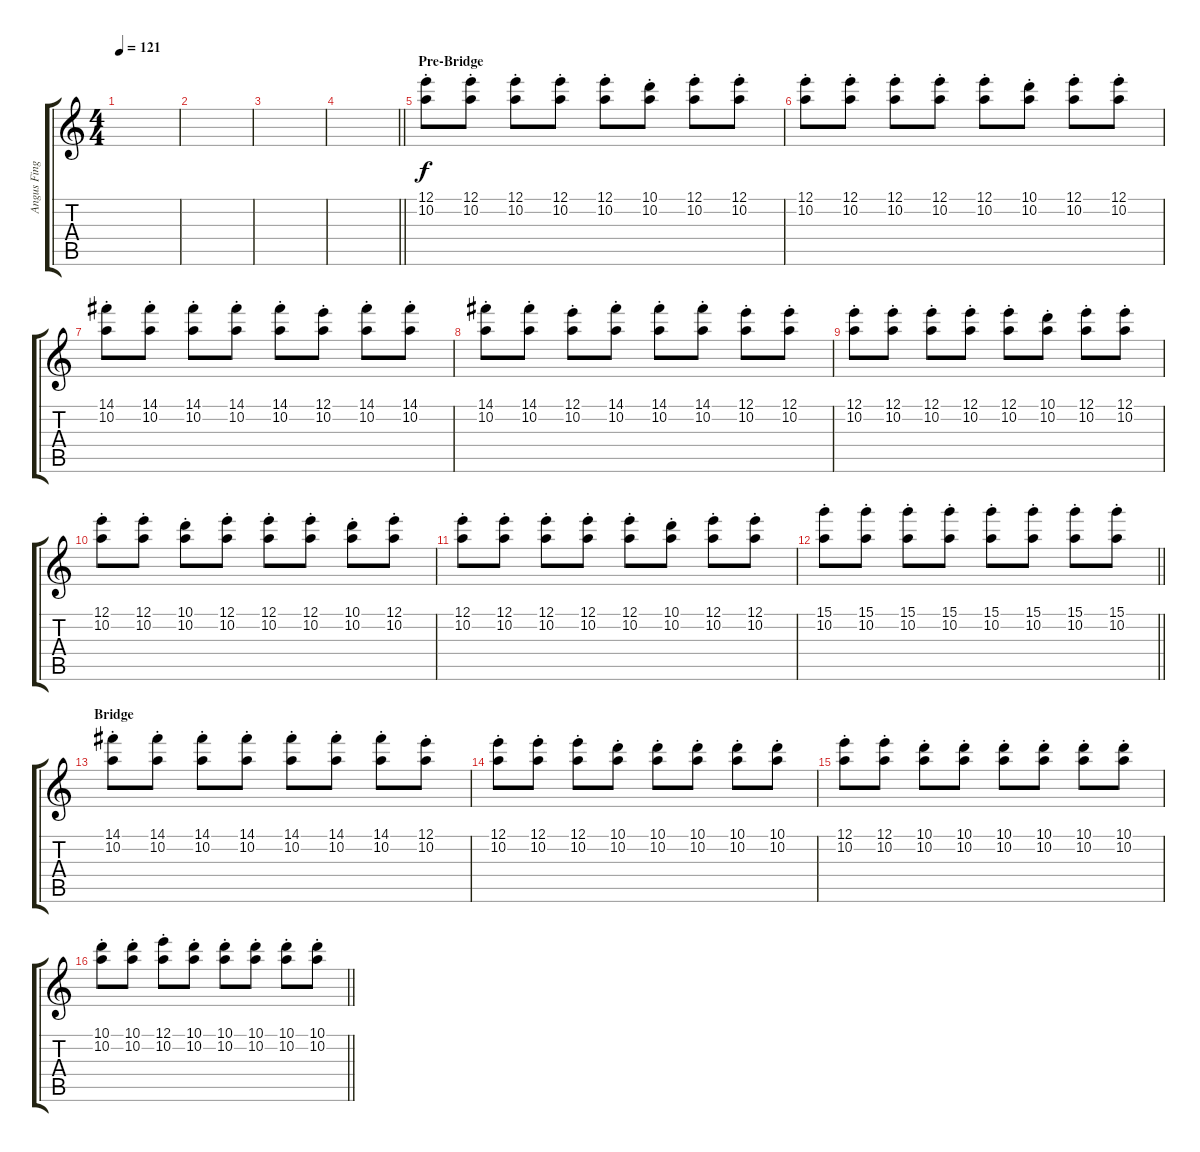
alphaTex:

\track ("Angus Fingers" "Angus Fing") {instrument distortionguitar}
\staff {score tabs}
\tuning (E4 B3 G3 D3 A2 E2) {hide}
\ts (4 4)
\tempo 121
\clef g2
\ks c
|
|
|
\barLineRight lightlight
|
\section ("" "Pre-Bridge")
(12.1{st} 10.2{st}).8 (12.1{st} 10.2{st}).8 (12.1{st} 10.2{st}).8 (12.1{st} 10.2{st}).8 (12.1{st} 10.2{st}).8 (10.1{st} 10.2{st}).8 (12.1{st} 10.2{st}).8 (12.1{st} 10.2{st}).8 |
(12.1{st} 10.2{st}).8 (12.1{st} 10.2{st}).8 (12.1{st} 10.2{st}).8 (12.1{st} 10.2{st}).8 (12.1{st} 10.2{st}).8 (10.1{st} 10.2{st}).8 (12.1{st} 10.2{st}).8 (12.1{st} 10.2{st}).8 |
(14.1{st} 10.2{st}).8 (14.1{st} 10.2{st}).8 (14.1{st} 10.2{st}).8 (14.1{st} 10.2{st}).8 (14.1{st} 10.2{st}).8 (12.1{st} 10.2{st}).8 (14.1{st} 10.2{st}).8 (14.1{st} 10.2{st}).8 |
(14.1{st} 10.2{st}).8 (14.1{st} 10.2{st}).8 (12.1{st} 10.2{st}).8 (14.1{st} 10.2{st}).8 (14.1{st} 10.2{st}).8 (14.1{st} 10.2{st}).8 (12.1{st} 10.2{st}).8 (12.1{st} 10.2{st}).8 |
(12.1{st} 10.2{st}).8 (12.1{st} 10.2{st}).8 (12.1{st} 10.2{st}).8 (12.1{st} 10.2{st}).8 (12.1{st} 10.2{st}).8 (10.1{st} 10.2{st}).8 (12.1{st} 10.2{st}).8 (12.1{st} 10.2{st}).8 |
(12.1{st} 10.2{st}).8 (12.1{st} 10.2{st}).8 (10.1{st} 10.2{st}).8 (12.1{st} 10.2{st}).8 (12.1{st} 10.2{st}).8 (12.1{st} 10.2{st}).8 (10.1{st} 10.2{st}).8 (12.1{st} 10.2{st}).8 |
(12.1{st} 10.2{st}).8 (12.1{st} 10.2{st}).8 (12.1{st} 10.2{st}).8 (12.1{st} 10.2{st}).8 (12.1{st} 10.2{st}).8 (10.1{st} 10.2{st}).8 (12.1{st} 10.2{st}).8 (12.1{st} 10.2{st}).8 |
\barLineRight lightlight
(15.1{st} 10.2{st}).8 (15.1{st} 10.2{st}).8 (15.1{st} 10.2{st}).8 (15.1{st} 10.2{st}).8 (15.1{st} 10.2{st}).8 (15.1{st} 10.2{st}).8 (15.1{st} 10.2{st}).8 (15.1{st} 10.2{st}).8 |
\section ("" "Bridge")
(14.1{st} 10.2{st}).8 (14.1{st} 10.2{st}).8 (14.1{st} 10.2{st}).8 (14.1{st} 10.2{st}).8 (14.1{st} 10.2{st}).8 (14.1{st} 10.2{st}).8 (14.1{st} 10.2{st}).8 (12.1{st} 10.2{st}).8 |
(12.1{st} 10.2{st}).8 (12.1{st} 10.2{st}).8 (12.1{st} 10.2{st}).8 (10.1{st} 10.2{st}).8 (10.1{st} 10.2{st}).8 (10.1{st} 10.2{st}).8 (10.1{st} 10.2{st}).8 (10.1{st} 10.2{st}).8 |
(12.1{st} 10.2{st}).8 (12.1{st} 10.2{st}).8 (10.1{st} 10.2{st}).8 (10.1{st} 10.2{st}).8 (10.1{st} 10.2{st}).8 (10.1{st} 10.2{st}).8 (10.1{st} 10.2{st}).8 (10.1{st} 10.2{st}).8 |
\barLineRight lightlight
(10.1{st} 10.2{st}).8 (10.1{st} 10.2{st}).8 (12.1{st} 10.2{st}).8 (10.1{st} 10.2{st}).8 (10.1{st} 10.2{st}).8 (10.1{st} 10.2{st}).8 (10.1{st} 10.2{st}).8 (10.1{st} 10.2{st}).8
